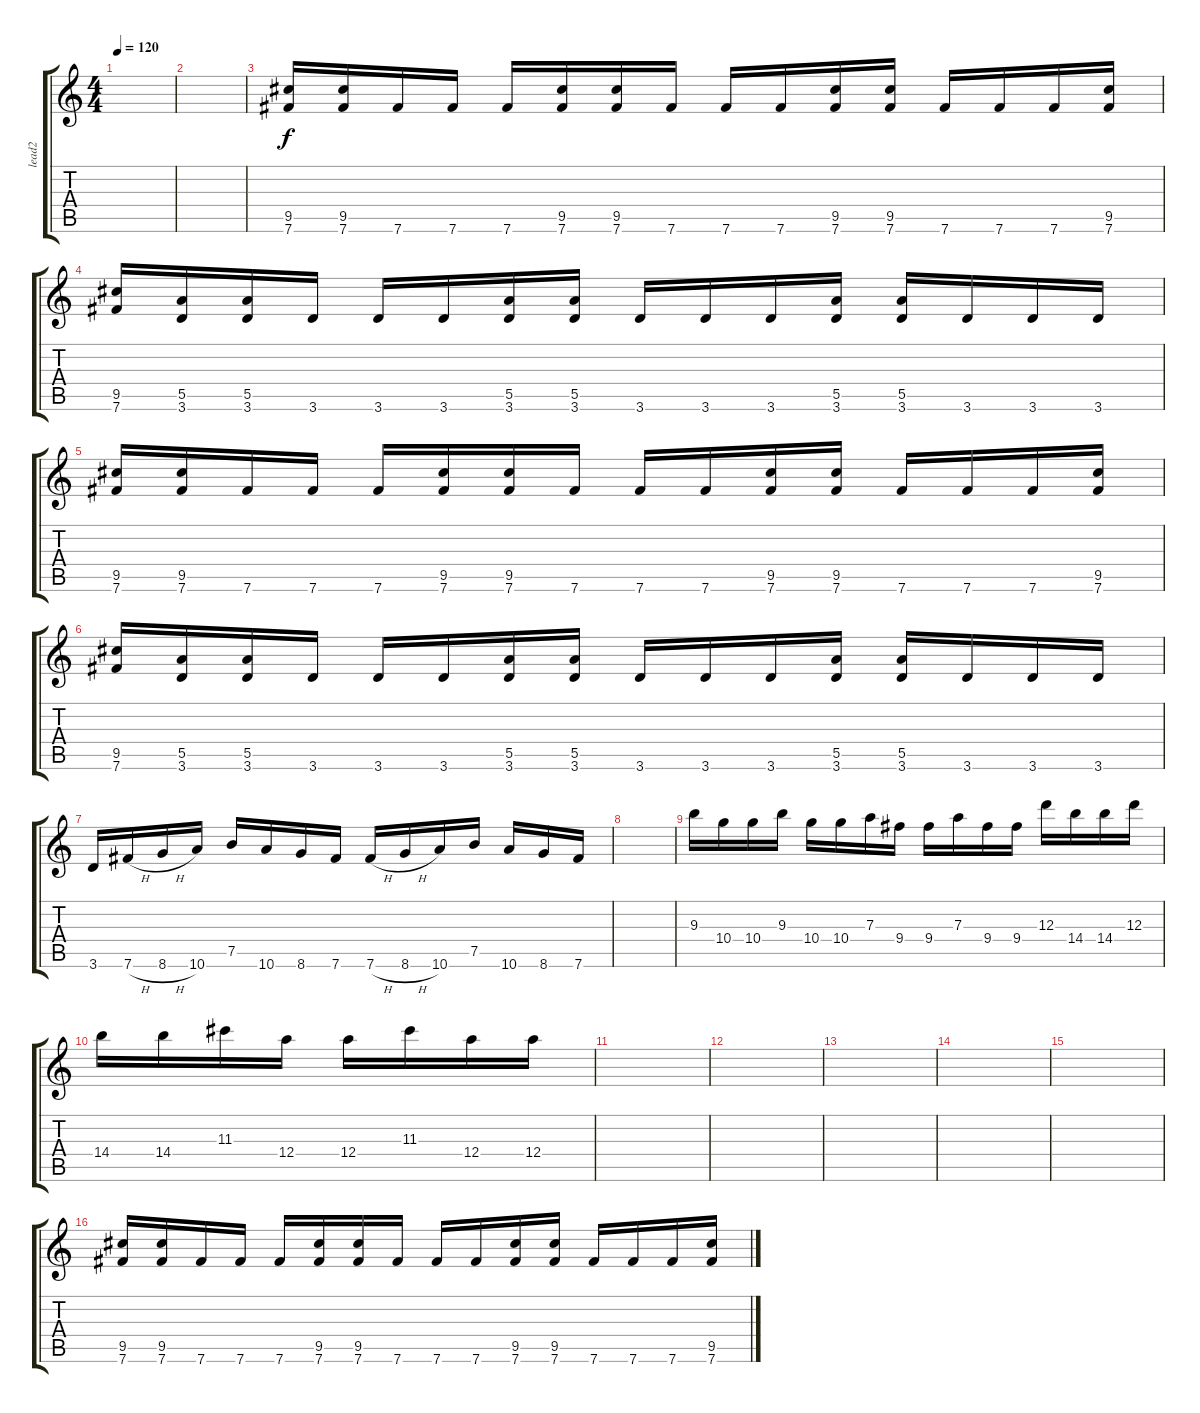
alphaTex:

\track ("lead2" "lead2") {instrument distortionguitar}
\staff {score tabs}
\tuning (B5 Gb4 D4 A3 E3 B2) {hide}
\ts (4 4)
\tempo 120
\clef g2
\ks c
|
|
(9.5 7.6).16 (9.5 7.6).16 7.6.16 7.6.16 7.6.16 (9.5 7.6).16 (9.5 7.6).16 7.6.16 7.6.16 7.6.16 (9.5 7.6).16 (9.5 7.6).16 7.6.16 7.6.16 7.6.16 (9.5 7.6).16 |
(9.5 7.6).16 (5.5 3.6).16 (5.5 3.6).16 3.6.16 3.6.16 3.6.16 (5.5 3.6).16 (5.5 3.6).16 3.6.16 3.6.16 3.6.16 (5.5 3.6).16 (5.5 3.6).16 3.6.16 3.6.16 3.6.16 |
(9.5 7.6).16 (9.5 7.6).16 7.6.16 7.6.16 7.6.16 (9.5 7.6).16 (9.5 7.6).16 7.6.16 7.6.16 7.6.16 (9.5 7.6).16 (9.5 7.6).16 7.6.16 7.6.16 7.6.16 (9.5 7.6).16 |
(9.5 7.6).16 (5.5 3.6).16 (5.5 3.6).16 3.6.16 3.6.16 3.6.16 (5.5 3.6).16 (5.5 3.6).16 3.6.16 3.6.16 3.6.16 (5.5 3.6).16 (5.5 3.6).16 3.6.16 3.6.16 3.6.16 |
3.6.16 7.6{h}.16 8.6{h}.16 10.6.16 7.5.16 10.6.16 8.6.16 7.6.16 7.6{h}.16 8.6{h}.16 10.6.16 7.5.16 10.6.16 8.6.16 7.6.16 |
|
9.3.16 10.4.16 10.4.16 9.3.16 10.4.16 10.4.16 7.3.16 9.4.16 9.4.16 7.3.16 9.4.16 9.4.16 12.3.16 14.4.16 14.4.16 12.3.16 |
14.4.16 14.4.16 11.3.16 12.4.16 12.4.16 11.3.16 12.4.16 12.4.16 |
|
|
|
|
|
(9.5 7.6).16 (9.5 7.6).16 7.6.16 7.6.16 7.6.16 (9.5 7.6).16 (9.5 7.6).16 7.6.16 7.6.16 7.6.16 (9.5 7.6).16 (9.5 7.6).16 7.6.16 7.6.16 7.6.16 (9.5 7.6).16
